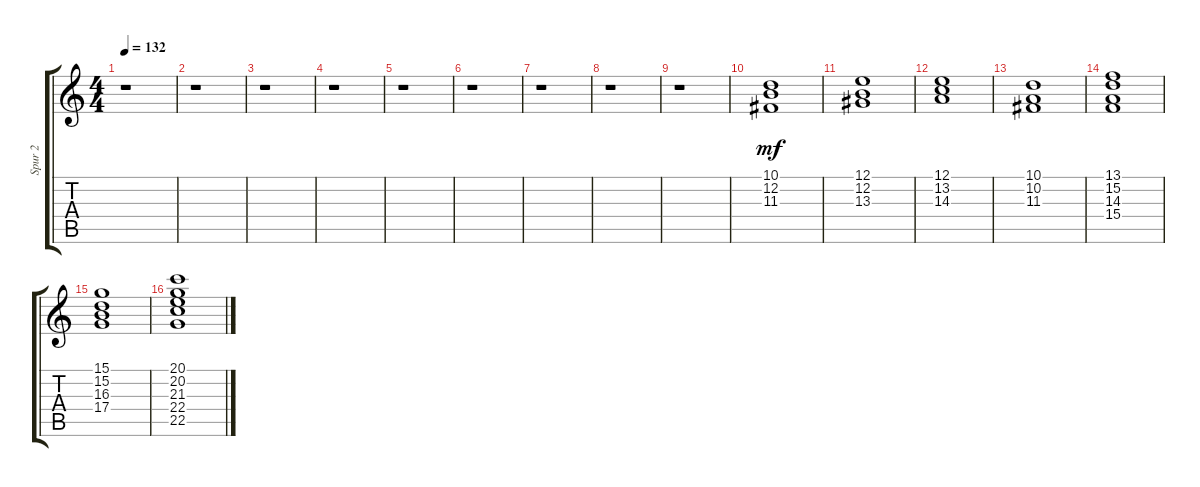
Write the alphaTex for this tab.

\track ("Spur 2" "Spur 2") {instrument rockorgan}
\staff {score tabs}
\tuning (E4 B3 G3 D3 A2 E2) {hide}
\ts (4 4)
\tempo 132
\clef g2
\ks c
r.1{dy mf instrument rockorgan} |
r.1 |
r.1 |
r.1 |
r.1 |
r.1 |
r.1 |
r.1 |
r.1 |
(10.1 12.2 11.3).1 |
(12.1 12.2 13.3).1 |
(12.1 13.2 14.3).1 |
(10.1 10.2 11.3).1 |
(13.1 15.2 14.3 15.4).1 |
(15.1 15.2 16.3 17.4).1 |
(20.1 20.2 21.3 22.4 22.5).1
